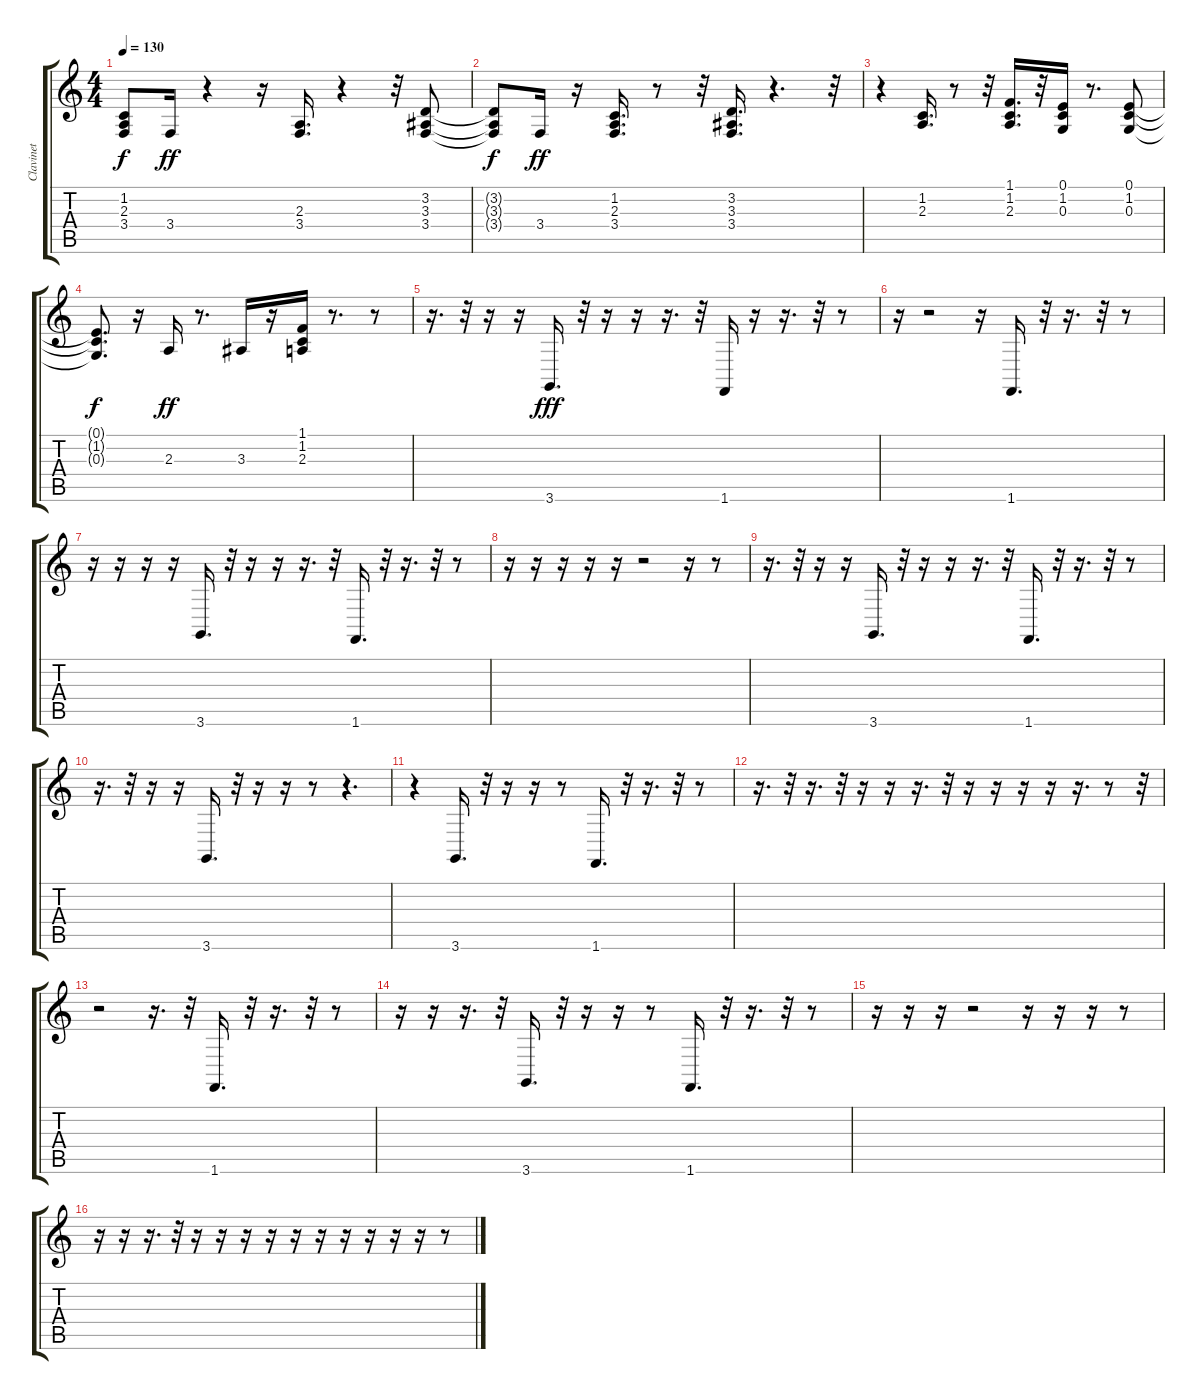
\track ("Clavinet            " "Clavinet  ") {instrument clavinet}
\staff {score tabs}
\tuning (E4 B3 G3 D3 A2 E2) {hide}
\ts (4 4)
\tempo 130
\clef g2
\ks c
(1.2{t} 2.3{t} 3.4{t}).8{dy f} 3.4.16{dy ff} r.4 r.16 (2.3 3.4).16{d} r.4 r.32 (3.2 3.3 3.4).8 |
(3.2{t} 3.3{t} 3.4{t}).8{dy f} 3.4.16{dy ff} r.16 (1.2 2.3 3.4).16{d} r.8 r.32 (3.2 3.3 3.4).16{d} r.4{d} r.32 |
r.4 (1.2 2.3).16{d} r.8 r.32 (1.1 1.2 2.3).16{d} r.32 (0.1 1.2 0.3).16 r.8{d} (0.1 1.2 0.3).8 |
(0.1{t} 1.2{t} 0.3{t}).8{d dy f} r.16 2.3.16{dy ff} r.8{d} 3.3.16 r.16 (1.1 1.2 2.3).16 r.8{d} r.8 |
r.16{d} r.32 r.16 r.16 3.6.16{d dy fff} r.32 r.16 r.16 r.16{d} r.32 1.6.16 r.16 r.16{d} r.32 r.8 |
r.16 r.2 r.16 1.6.16{d} r.32 r.16{d} r.32 r.8 |
r.16 r.16 r.16 r.16 3.6.16{d} r.32 r.16 r.16 r.16{d} r.32 1.6.16{d} r.32 r.16{d} r.32 r.8 |
r.16 r.16 r.16 r.16 r.16 r.2 r.16 r.8 |
r.16{d} r.32 r.16 r.16 3.6.16{d} r.32 r.16 r.16 r.16{d} r.32 1.6.16{d} r.32 r.16{d} r.32 r.8 |
r.16{d} r.32 r.16 r.16 3.6.16{d} r.32 r.16 r.16 r.8 r.4{d} |
r.4 3.6.16{d} r.32 r.16 r.16 r.8 1.6.16{d} r.32 r.16{d} r.32 r.8 |
r.16{d} r.32 r.16{d} r.32 r.16 r.16 r.16{d} r.32 r.16 r.16 r.16 r.16 r.16{d} r.8 r.32 |
r.2 r.16{d} r.32 1.6.16{d} r.32 r.16{d} r.32 r.8 |
r.16 r.16 r.16{d} r.32 3.6.16{d} r.32 r.16 r.16 r.8 1.6.16{d} r.32 r.16{d} r.32 r.8 |
r.16 r.16 r.16 r.2 r.16 r.16 r.16 r.8 |
r.16 r.16 r.16{d} r.32 r.16 r.16 r.16 r.16 r.16 r.16 r.16 r.16 r.16 r.16 r.8
